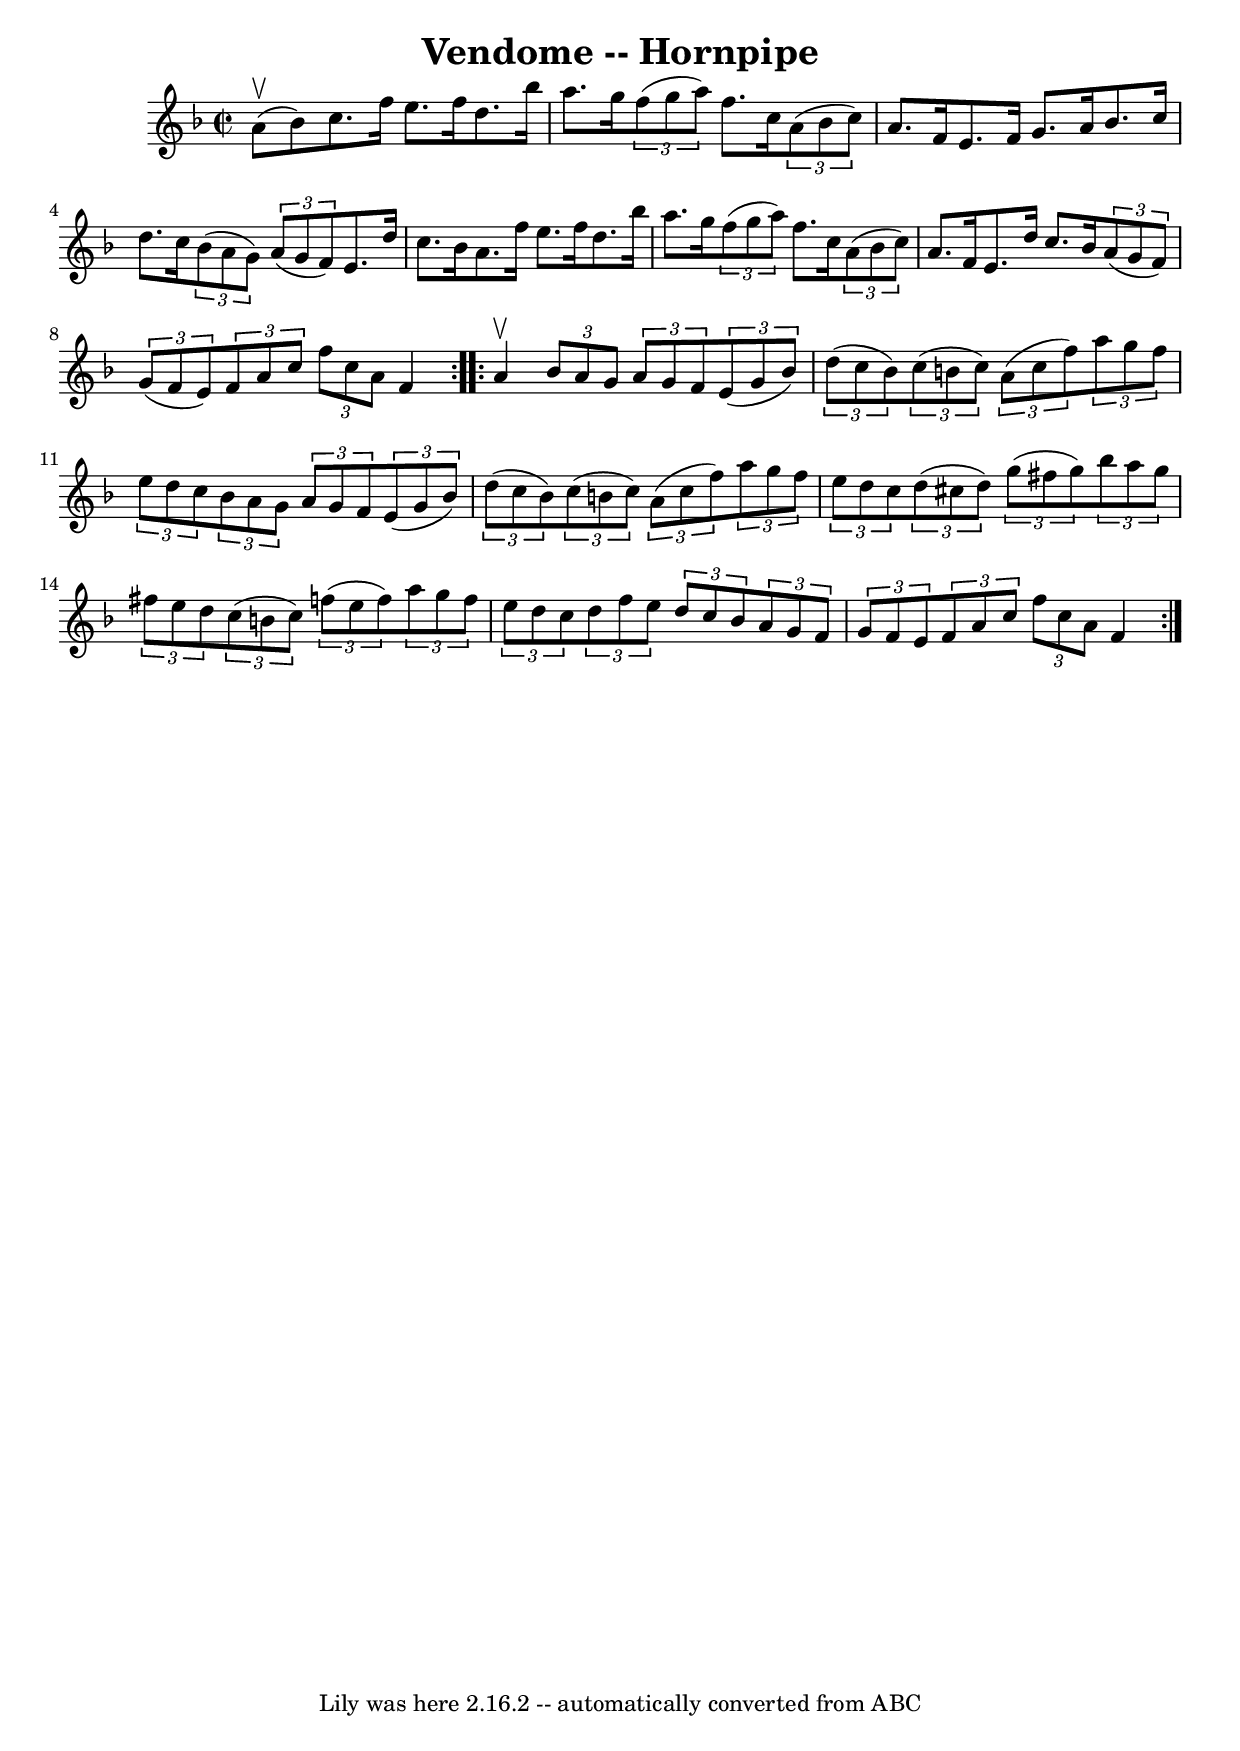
\version "2.16.2"
\include "Mammoth.ily"
\header {
	%% book = "Cole's 1000 Fiddle Tunes"
	crossRefNumber = "1"
	footnotes = ""
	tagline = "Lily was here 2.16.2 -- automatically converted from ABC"
	title = "Vendome -- Hornpipe"
}
voicedefault =  {


\repeat volta 2 {
\override Staff.TimeSignature #'style = #'C
 \time 2/2 
\key f \major a'8 (^\upbow bes'8) |
 c''8. f''16 
 e''8. f''16 d''8. bes''16 a''8. g''16  |
   
\times 2/3 { f''8 (g''8 a''8) } f''8. c''16    \times 2/3 {   
a'8 (bes'8 c''8) } a'8. f'16  |
 e'8. f'16 g'8.   
 a'16 bes'8. c''16 d''8. c''16  |
   \times 2/3 { bes'8 (
a'8 g'8) }   \times 2/3 { a'8 (g'8 f'8) } e'8. d''16    
c''8. bes'16  |
 a'8. f''16 e''8. f''16 d''8.    
bes''16 a''8. g''16  |
   \times 2/3 { f''8 (g''8 a''8) 
} f''8. c''16    \times 2/3 { a'8 (bes'8 c''8) } a'8. f'16 
 |
 e'8. d''16 c''8. bes'16    \times 2/3 { a'8 (g'8    
f'8) }   \times 2/3 { g'8 (f'8 e'8) } |
 \times 2/3 { f'8 
 a'8 c''8  }   \times 2/3 { f''8 c''8 a'8  } f'4  }     
\repeat volta 2 { a'4^\upbow |
 \times 2/3 { bes'8 a'8 g'8  }  
 \times 2/3 { a'8 g'8 f'8  }   \times 2/3 { e'8 (g'8 bes'8) 
}   \times 2/3 { d''8 (c''8 bes'8) } |
   \times 2/3 { c''8 
(b'8 c''8) }   \times 2/3 { a'8 (c''8 f''8) }   
\times 2/3 { a''8 g''8 f''8  }   \times 2/3 { e''8 d''8 c''8  } 
|
     \times 2/3 { bes'8 a'8 g'8  }   \times 2/3 { a'8 g'8  
 f'8  }   \times 2/3 { e'8 (g'8 bes'8) }   \times 2/3 { d''8 (
c''8 bes'8) } |
   \times 2/3 { c''8 (b'8 c''8) }   
\times 2/3 { a'8 (c''8 f''8) }   \times 2/3 { a''8 g''8 f''8 
 }   \times 2/3 { e''8 d''8 c''8  } |
     \times 2/3 { d''8 (
 cis''8 d''8) }   \times 2/3 { g''8 (fis''8 g''8) }   
\times 2/3 { bes''8 a''8 g''8  }   \times 2/3 { fis''8 e''8    
d''8  } |
   \times 2/3 { c''8 (b'8 c''8) }   \times 2/3 {   
f''8 (e''8 f''8) }   \times 2/3 { a''8 g''8 f''8  }   
\times 2/3 { e''8 d''8 c''8  } |
     \times 2/3 { d''8 f''8 
 e''8  }   \times 2/3 { d''8 c''8 bes'8  }   \times 2/3 { a'8    
g'8 f'8  }   \times 2/3 { g'8 f'8 e'8  } |
 \times 2/3 { f'8 
 a'8 c''8  }   \times 2/3 { f''8 c''8 a'8  } f'4  }   
}

\score{
    <<

	\context Staff="default"
	{
	    \voicedefault 
	}

    >>
	\layout {
	}
	\midi {}
}
